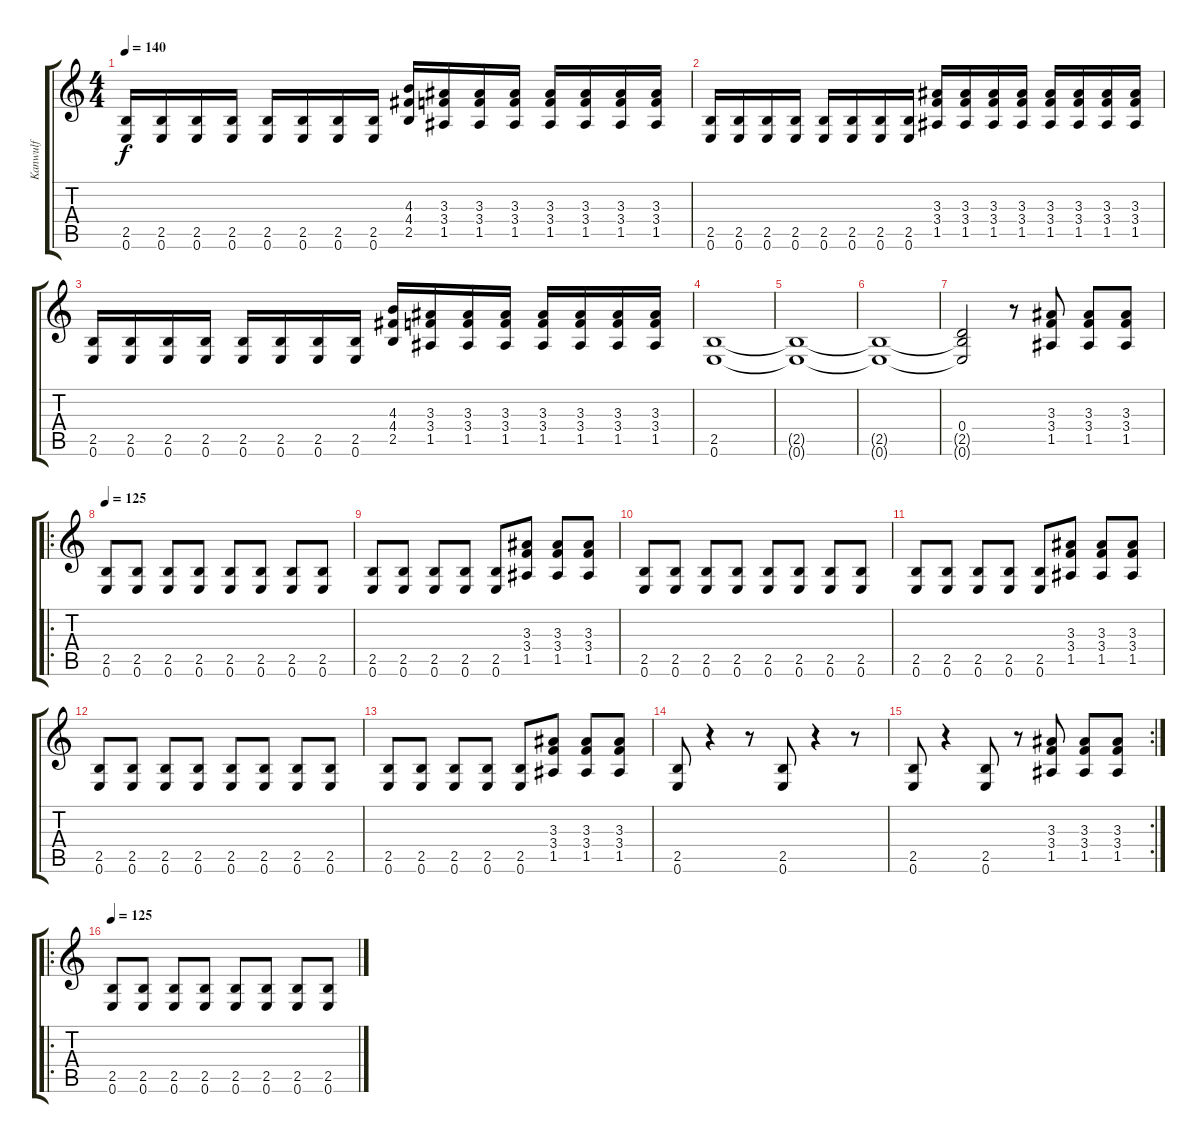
\track ("Kanwulf" "Kanwulf") {instrument distortionguitar}
\staff {score tabs}
\tuning (E4 B3 G3 D3 A2 E2) {hide}
\ts (4 4)
\tempo 140
\clef g2
\ks c
(2.5 0.6).16{dy f} (2.5 0.6).16 (2.5 0.6).16 (2.5 0.6).16 (2.5 0.6).16 (2.5 0.6).16 (2.5 0.6).16 (2.5 0.6).16 (4.3 4.4 2.5).16 (3.3 3.4 1.5).16 (3.3 3.4 1.5).16 (3.3 3.4 1.5).16 (3.3 3.4 1.5).16 (3.3 3.4 1.5).16 (3.3 3.4 1.5).16 (3.3 3.4 1.5).16 |
(2.5 0.6).16 (2.5 0.6).16 (2.5 0.6).16 (2.5 0.6).16 (2.5 0.6).16 (2.5 0.6).16 (2.5 0.6).16 (2.5 0.6).16 (3.3 3.4 1.5).16 (3.3 3.4 1.5).16 (3.3 3.4 1.5).16 (3.3 3.4 1.5).16 (3.3 3.4 1.5).16 (3.3 3.4 1.5).16 (3.3 3.4 1.5).16 (3.3 3.4 1.5).16 |
(2.5 0.6).16 (2.5 0.6).16 (2.5 0.6).16 (2.5 0.6).16 (2.5 0.6).16 (2.5 0.6).16 (2.5 0.6).16 (2.5 0.6).16 (4.3 4.4 2.5).16 (3.3 3.4 1.5).16 (3.3 3.4 1.5).16 (3.3 3.4 1.5).16 (3.3 3.4 1.5).16 (3.3 3.4 1.5).16 (3.3 3.4 1.5).16 (3.3 3.4 1.5).16 |
(2.5 0.6).1 |
(2.5{t} 0.6{t}).1 |
(2.5{t} 0.6{t}).1 |
(0.4 2.5{t} 0.6{t}).2 r.8 (3.3 3.4 1.5).8 (3.3 3.4 1.5).8 (3.3 3.4 1.5).8 |
\ro
\tempo 125
(2.5 0.6).8 (2.5 0.6).8 (2.5 0.6).8 (2.5 0.6).8 (2.5 0.6).8 (2.5 0.6).8 (2.5 0.6).8 (2.5 0.6).8 |
(2.5 0.6).8 (2.5 0.6).8 (2.5 0.6).8 (2.5 0.6).8 (2.5 0.6).8 (3.3 3.4 1.5).8 (3.3 3.4 1.5).8 (3.3 3.4 1.5).8 |
(2.5 0.6).8 (2.5 0.6).8 (2.5 0.6).8 (2.5 0.6).8 (2.5 0.6).8 (2.5 0.6).8 (2.5 0.6).8 (2.5 0.6).8 |
(2.5 0.6).8 (2.5 0.6).8 (2.5 0.6).8 (2.5 0.6).8 (2.5 0.6).8 (3.3 3.4 1.5).8 (3.3 3.4 1.5).8 (3.3 3.4 1.5).8 |
(2.5 0.6).8 (2.5 0.6).8 (2.5 0.6).8 (2.5 0.6).8 (2.5 0.6).8 (2.5 0.6).8 (2.5 0.6).8 (2.5 0.6).8 |
(2.5 0.6).8 (2.5 0.6).8 (2.5 0.6).8 (2.5 0.6).8 (2.5 0.6).8 (3.3 3.4 1.5).8 (3.3 3.4 1.5).8 (3.3 3.4 1.5).8 |
(2.5 0.6).8 r.4 r.8 (2.5 0.6).8 r.4 r.8 |
\rc 2
(2.5 0.6).8 r.4 (2.5 0.6).8 r.8 (3.3 3.4 1.5).8 (3.3 3.4 1.5).8 (3.3 3.4 1.5).8 |
\ro
\tempo 125
(2.5 0.6).8 (2.5 0.6).8 (2.5 0.6).8 (2.5 0.6).8 (2.5 0.6).8 (2.5 0.6).8 (2.5 0.6).8 (2.5 0.6).8
